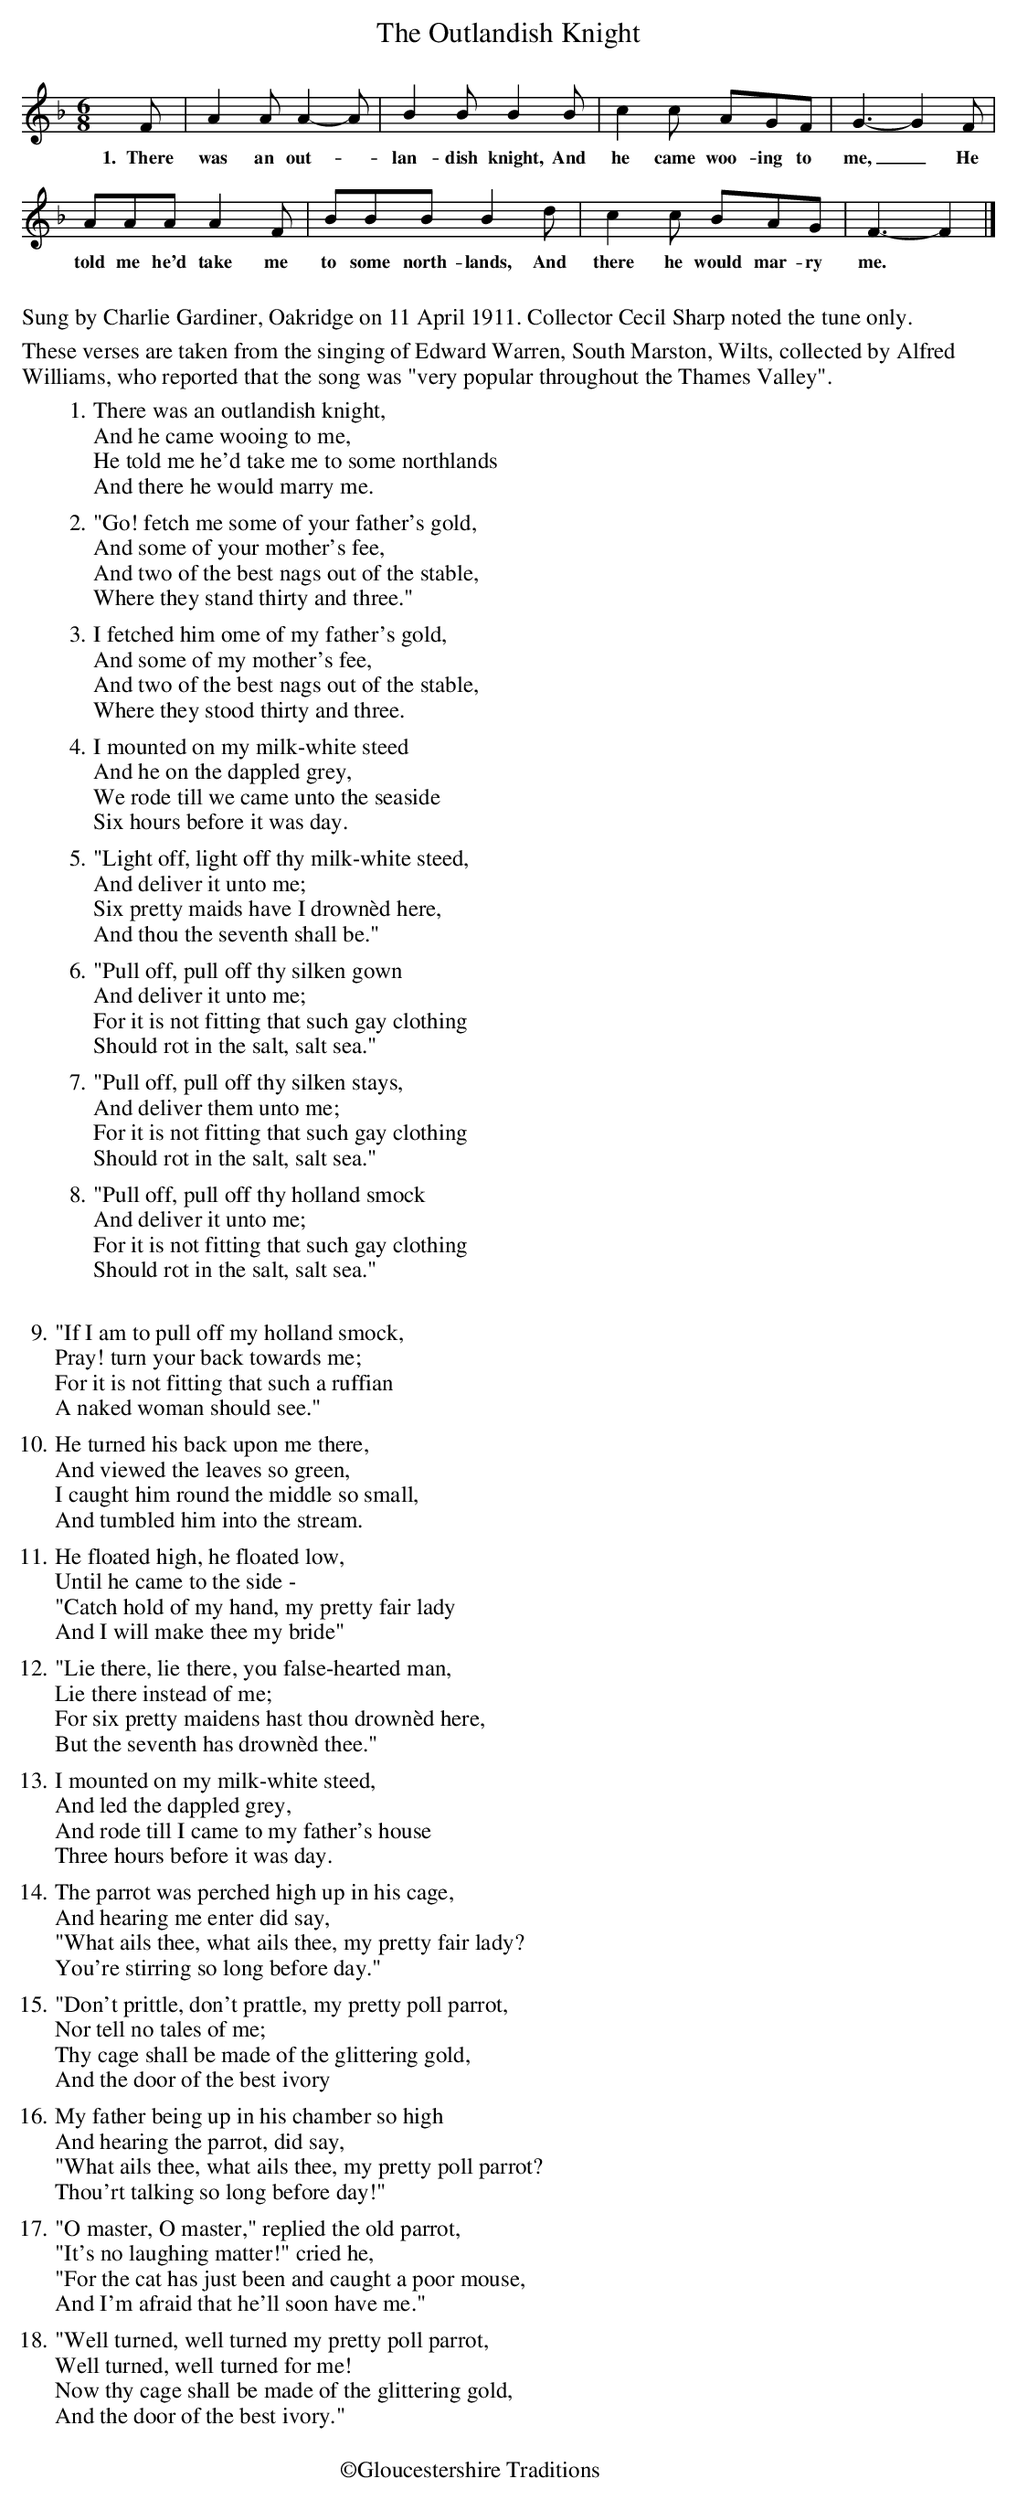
X:1
T:The Outlandish Knight
M:6/8
L:1/8
K:Fmaj
F |A2 A A2- A | B2 B B2 B | c2 c AGF | G3-G2 F |
w:1.~~There was an out-*lan-dish knight, And he came woo-ing to me,_ He
AAA A2 F | BBB B2 d | c2 c BAG | F3-F2 |]
w:told me he'd take me to some north-lands, And there he would mar-ry me.
W:
%%text Sung by Charlie Gardiner, Oakridge on 11 April 1911. Collector Cecil Sharp noted the tune only.
%%begintext fill
%%These verses are taken from the singing of Edward Warren, South Marston, Wilts,
%%collected by Alfred Williams, who reported that the song was "very popular throughout
%%the Thames Valley".
%%endtext
W:1.There was an outlandish knight,
W:And he came wooing to me,
W:He told me he'd take me to some northlands
W:And there he would marry me.
%%vskip 8
W:2."Go! fetch me some of your father's gold,
W:And some of your mother's fee,
W:And two of the best nags out of the stable,
W:Where they stand thirty and three."
%%vskip 8
W:3. I fetched him ome of my father's gold,
W:And some of my mother's fee,
W:And two of the best nags out of the stable,
W:Where they stood thirty and three.
%%vskip 8
W:4. I mounted on my milk-white steed
W:And he on the dappled grey,
W:We rode till we came unto the seaside
W:Six hours before it was day.
%%vskip 8
W:5. "Light off, light off thy milk-white steed,
W:And deliver it unto me;
W:Six pretty maids have I drownèd here,
W:And thou the seventh shall be."
%%vskip 8
W:6."Pull off, pull off thy silken gown
W:And deliver it unto me;
W:For it is not fitting that such gay clothing
W:Should rot in the salt, salt sea."
%%vskip 8
W:7."Pull off, pull off thy silken stays,
W:And deliver them unto me;
W:For it is not fitting that such gay clothing
W:Should rot in the salt, salt sea."
%%vskip 8
W:8."Pull off, pull off thy holland smock
W:And deliver it unto me;
W:For it is not fitting that such gay clothing
W:Should rot in the salt, salt sea."
%%vskip 8
W:9."If I am to pull off my holland smock,
W:Pray! turn your back towards me;
W:For it is not fitting that such a ruffian
W:A naked woman should see."
%%vskip 8
W:10.He turned his back upon me there,
W:And viewed the leaves so green,
W:I caught him round the middle so small,
W:And tumbled him into the stream.
%%vskip 8
W:11.He floated high, he floated low,
W:Until he came to the side -
W:"Catch hold of my hand, my pretty fair lady
W:And I will make thee my bride"
%%vskip 8
W:12."Lie there, lie there, you false-hearted man,
W:Lie there instead of me;
W:For six pretty maidens hast thou drownèd here,
W:But the seventh has drownèd thee."
%%vskip 8
W:13. I mounted on my milk-white steed,
W:And led the dappled grey,
W:And rode till I came to my father's house
W:Three hours before it was day.
%%vskip 8
W:14.The parrot was perched high up in his cage,
W:And hearing me enter did say,
W:"What ails thee, what ails thee, my pretty fair lady?
W:You're stirring so long before day."
%%vskip 8
W:15."Don't prittle, don't prattle, my pretty poll parrot,
W:Nor tell no tales of me;
W:Thy cage shall be made of the glittering gold,
W:And the door of the best ivory
%%vskip 8
W:16. My father being up in his chamber so high
W:And hearing the parrot, did say,
W:"What ails thee, what ails thee, my pretty poll parrot?
W:Thou'rt talking so long before day!"
%%vskip 8
W:17."O master, O master," replied the old parrot,
W:"It's no laughing matter!" cried he,
W:"For the cat has just been and caught a poor mouse,
W:And I'm afraid that he'll soon have me."
%%vskip 8
W:18."Well turned, well turned my pretty poll parrot,
W:Well turned, well turned for me!
W:Now thy cage shall be made of the glittering gold,
W:And the door of the best ivory."
